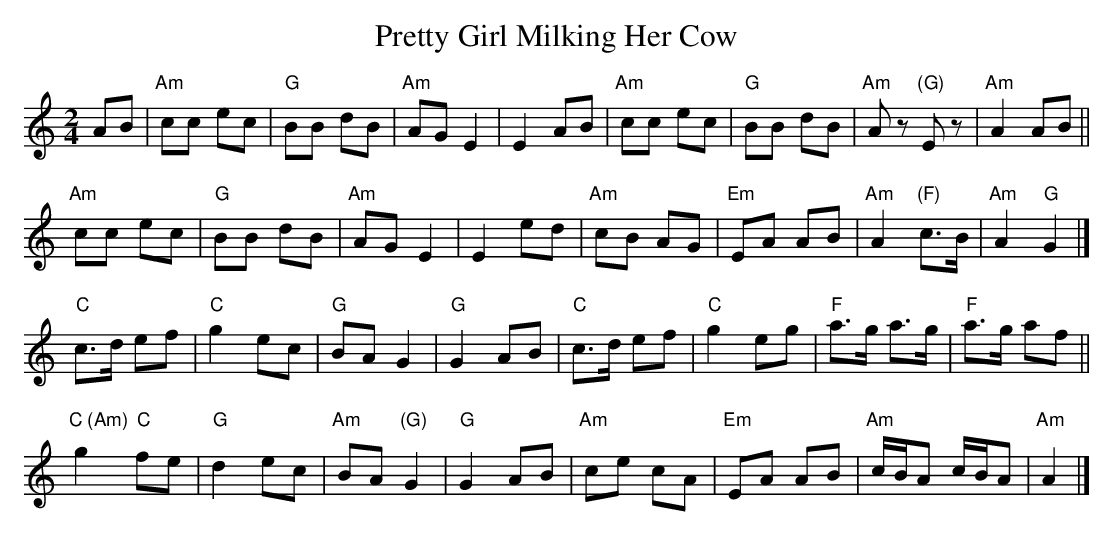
X:1
T:Pretty Girl Milking Her Cow
M:2/4
L:1/8
K:Amin
AB | "Am"cc ec | "G" BB dB | "Am" AG E2 | E2 AB | "Am" cc ec | "G"  BB dB | "Am" Az "(G)" Ez  | "Am" A2 AB ||
"Am" cc ec | "G" BB dB | "Am" AG E2 | E2 ed | "Am" cB AG | "Em" EA AB | "Am" A2 "(F)" c>B | "Am" A2 "G" G2 |]
"C" c>d ef | "C" g2 ec | "G"  BA G2 | "G" G2 AB |  "C" c>d ef | "C" g2 eg | "F" a>g a>g | "F" a>g af ||
"C (Am)" g2 "C" fe | "G" d2 ec | "Am" BA "(G)" G2 | "G" G2 AB | "Am" ce cA | "Em" EA AB | "Am" c/2B/2A c/2B/2A | "Am" A2  |]
